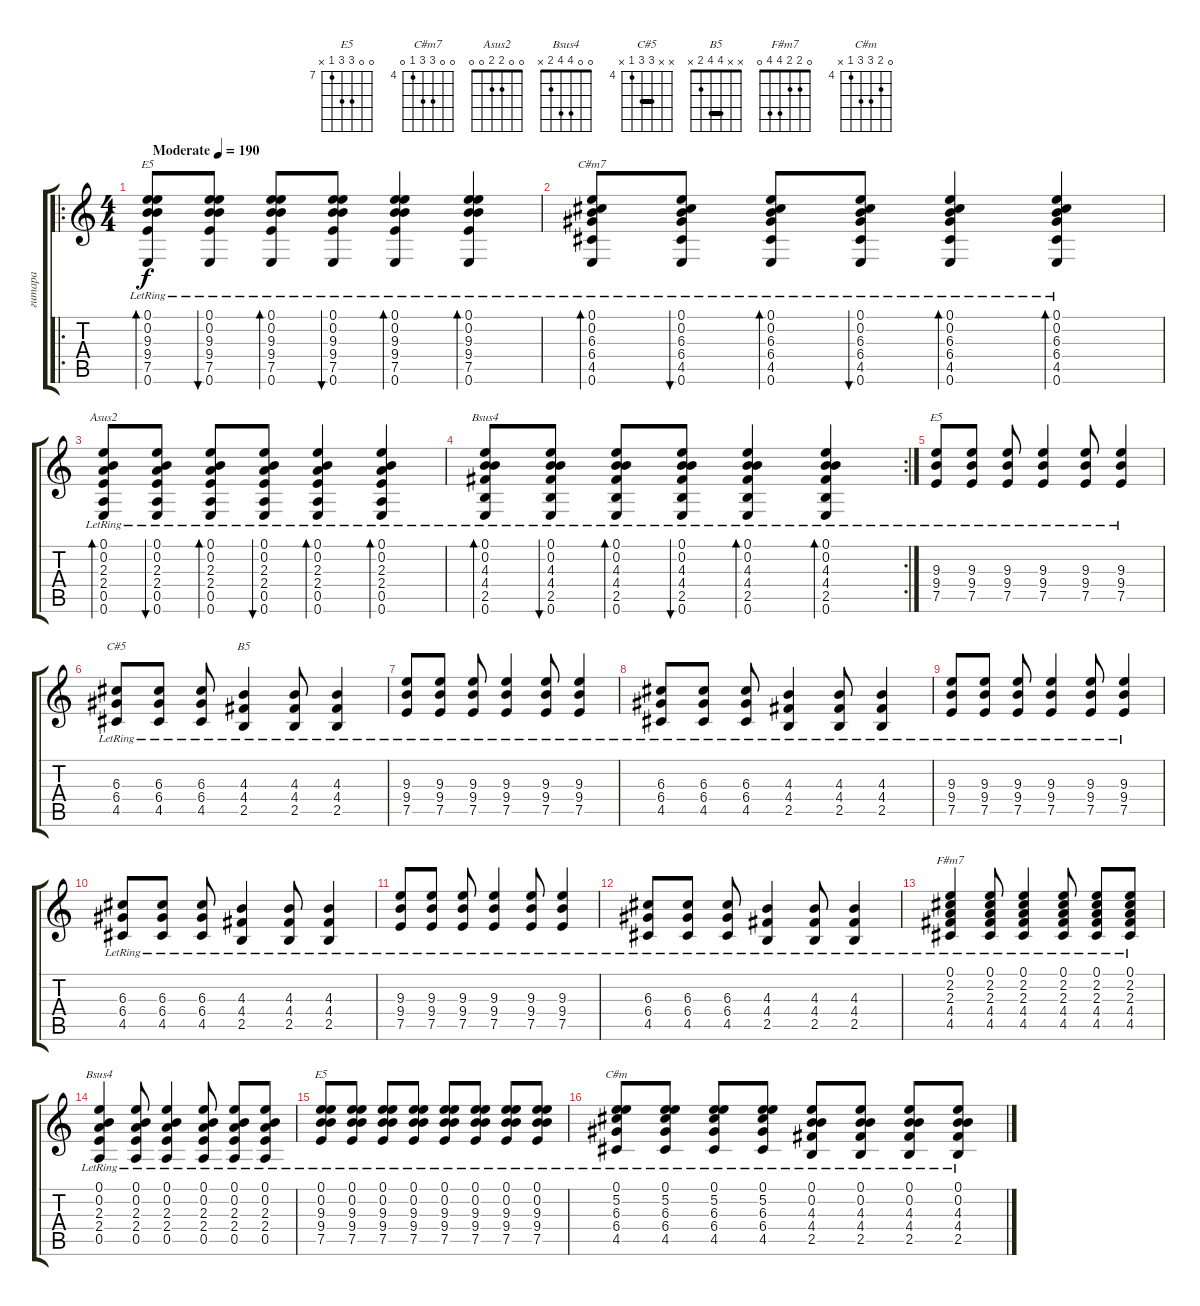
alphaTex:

\track ("гитара" "гитара") {instrument acousticguitarnylon}
\staff {score tabs}
\tuning (E4 B3 G3 D3 A2 E2) {hide}
\chord ("E5" 0 0 9 9 7 0) {firstfret 7}
\chord ("C#m7" 0 0 6 6 4 0) {firstfret 4}
\chord ("Asus2" 0 0 2 2 0 0)
\chord ("Bsus4" 0 0 4 4 2 0)
\chord ("E5" x x 9 9 7 x) {firstfret 7 barre 9}
\chord ("C#5" x x 6 6 4 x) {firstfret 4 barre 6}
\chord ("B5" x x 4 4 2 x) {barre 4}
\chord ("F#m7" 0 2 2 4 4 0)
\chord ("Bsus4" 0 0 4 4 2 x)
\chord ("E5" 0 0 9 9 7 x) {firstfret 7}
\chord ("C#m" 0 5 6 6 4 x) {firstfret 4}
\ro
\ts (4 4)
\tempo (190 "Moderate")
\clef g2
\ks c
(0.1{lr} 0.2{lr} 9.3{lr} 9.4{lr} 7.5{lr} 0.6{lr}).8{bd 60 ch "E5" dy f instrument acousticguitarnylon} (0.1{lr} 0.2{lr} 9.3{lr} 9.4{lr} 7.5{lr} 0.6{lr}).8{bu 60} (0.1{lr} 0.2{lr} 9.3{lr} 9.4{lr} 7.5{lr} 0.6{lr}).8{bd 60} (0.1{lr} 0.2{lr} 9.3{lr} 9.4{lr} 7.5{lr} 0.6{lr}).8{bu 60} (0.1{lr} 0.2{lr} 9.3{lr} 9.4{lr} 7.5{lr} 0.6{lr}).4{bd 60} (0.1{lr} 0.2{lr} 9.3{lr} 9.4{lr} 7.5{lr} 0.6{lr}).4{bd 60} |
(0.1{lr} 0.2{lr} 6.3{lr} 6.4{lr} 4.5{lr} 0.6{lr}).8{bd 60 ch "C#m7"} (0.1{lr} 0.2{lr} 6.3{lr} 6.4{lr} 4.5{lr} 0.6{lr}).8{bu 60} (0.1{lr} 0.2{lr} 6.3{lr} 6.4{lr} 4.5{lr} 0.6{lr}).8{bd 60} (0.1{lr} 0.2{lr} 6.3{lr} 6.4{lr} 4.5{lr} 0.6{lr}).8{bu 60} (0.1{lr} 0.2{lr} 6.3{lr} 6.4{lr} 4.5{lr} 0.6{lr}).4{bd 60} (0.1{lr} 0.2{lr} 6.3{lr} 6.4{lr} 4.5{lr} 0.6{lr}).4{bd 60} |
(0.1{lr} 0.2{lr} 2.3{lr} 2.4{lr} 0.5{lr} 0.6{lr}).8{bd 60 ch "Asus2"} (0.1{lr} 0.2{lr} 2.3{lr} 2.4{lr} 0.5{lr} 0.6{lr}).8{bu 60} (0.1{lr} 0.2{lr} 2.3{lr} 2.4{lr} 0.5{lr} 0.6{lr}).8{bd 60} (0.1{lr} 0.2{lr} 2.3{lr} 2.4{lr} 0.5{lr} 0.6{lr}).8{bu 60} (0.1{lr} 0.2{lr} 2.3{lr} 2.4{lr} 0.5{lr} 0.6{lr}).4{bd 60} (0.1{lr} 0.2{lr} 2.3{lr} 2.4{lr} 0.5{lr} 0.6{lr}).4{bd 60} |
\rc 2
(0.1{lr} 0.2{lr} 4.3{lr} 4.4{lr} 2.5{lr} 0.6{lr}).8{bd 60 ch "Bsus4"} (0.1{lr} 0.2{lr} 4.3{lr} 4.4{lr} 2.5{lr} 0.6{lr}).8{bu 60} (0.1{lr} 0.2{lr} 4.3{lr} 4.4{lr} 2.5{lr} 0.6{lr}).8{bd 60} (0.1{lr} 0.2{lr} 4.3{lr} 4.4{lr} 2.5{lr} 0.6{lr}).8{bu 60} (0.1{lr} 0.2{lr} 4.3{lr} 4.4{lr} 2.5{lr} 0.6{lr}).4{bd 60} (0.1{lr} 0.2{lr} 4.3{lr} 4.4{lr} 2.5{lr} 0.6{lr}).4{bd 60} |
(9.3{lr} 9.4{lr} 7.5{lr}).8{ch "E5"} (9.3{lr} 9.4{lr} 7.5{lr}).8 (9.3{lr} 9.4{lr} 7.5{lr}).8 (9.3{lr} 9.4{lr} 7.5{lr}).4 (9.3{lr} 9.4{lr} 7.5{lr}).8 (9.3{lr} 9.4{lr} 7.5{lr}).4 |
(6.3{lr} 6.4{lr} 4.5{lr}).8{ch "C#5"} (6.3{lr} 6.4{lr} 4.5{lr}).8 (6.3{lr} 6.4{lr} 4.5{lr}).8 (4.3{lr} 4.4{lr} 2.5{lr}).4{ch "B5"} (4.3{lr} 4.4{lr} 2.5{lr}).8 (4.3{lr} 4.4{lr} 2.5{lr}).4 |
(9.3{lr} 9.4{lr} 7.5{lr}).8 (9.3{lr} 9.4{lr} 7.5{lr}).8 (9.3{lr} 9.4{lr} 7.5{lr}).8 (9.3{lr} 9.4{lr} 7.5{lr}).4 (9.3{lr} 9.4{lr} 7.5{lr}).8 (9.3{lr} 9.4{lr} 7.5{lr}).4 |
(6.3{lr} 6.4{lr} 4.5{lr}).8 (6.3{lr} 6.4{lr} 4.5{lr}).8 (6.3{lr} 6.4{lr} 4.5{lr}).8 (4.3{lr} 4.4{lr} 2.5{lr}).4 (4.3{lr} 4.4{lr} 2.5{lr}).8 (4.3{lr} 4.4{lr} 2.5{lr}).4 |
(9.3{lr} 9.4{lr} 7.5{lr}).8 (9.3{lr} 9.4{lr} 7.5{lr}).8 (9.3{lr} 9.4{lr} 7.5{lr}).8 (9.3{lr} 9.4{lr} 7.5{lr}).4 (9.3{lr} 9.4{lr} 7.5{lr}).8 (9.3{lr} 9.4{lr} 7.5{lr}).4 |
(6.3{lr} 6.4{lr} 4.5{lr}).8 (6.3{lr} 6.4{lr} 4.5{lr}).8 (6.3{lr} 6.4{lr} 4.5{lr}).8 (4.3{lr} 4.4{lr} 2.5{lr}).4 (4.3{lr} 4.4{lr} 2.5{lr}).8 (4.3{lr} 4.4{lr} 2.5{lr}).4 |
(9.3{lr} 9.4{lr} 7.5{lr}).8 (9.3{lr} 9.4{lr} 7.5{lr}).8 (9.3{lr} 9.4{lr} 7.5{lr}).8 (9.3{lr} 9.4{lr} 7.5{lr}).4 (9.3{lr} 9.4{lr} 7.5{lr}).8 (9.3{lr} 9.4{lr} 7.5{lr}).4 |
(6.3{lr} 6.4{lr} 4.5{lr}).8 (6.3{lr} 6.4{lr} 4.5{lr}).8 (6.3{lr} 6.4{lr} 4.5{lr}).8 (4.3{lr} 4.4{lr} 2.5{lr}).4 (4.3{lr} 4.4{lr} 2.5{lr}).8 (4.3{lr} 4.4{lr} 2.5{lr}).4 |
(0.1{lr} 2.2{lr} 2.3{lr} 4.4{lr} 4.5{lr}).4{ch "F#m7"} (0.1{lr} 2.2{lr} 2.3{lr} 4.4{lr} 4.5{lr}).8 (0.1{lr} 2.2{lr} 2.3{lr} 4.4{lr} 4.5{lr}).4 (0.1{lr} 2.2{lr} 2.3{lr} 4.4{lr} 4.5{lr}).8 (0.1{lr} 2.2{lr} 2.3{lr} 4.4{lr} 4.5{lr}).8 (0.1{lr} 2.2{lr} 2.3{lr} 4.4{lr} 4.5{lr}).8 |
(0.1{lr} 0.2{lr} 2.3{lr} 2.4{lr} 0.5{lr}).4{ch "Bsus4"} (0.1{lr} 0.2{lr} 2.3{lr} 2.4{lr} 0.5{lr}).8 (0.1{lr} 0.2{lr} 2.3{lr} 2.4{lr} 0.5{lr}).4 (0.1{lr} 0.2{lr} 2.3{lr} 2.4{lr} 0.5{lr}).8 (0.1{lr} 0.2{lr} 2.3{lr} 2.4{lr} 0.5{lr}).8 (0.1{lr} 0.2{lr} 2.3{lr} 2.4{lr} 0.5{lr}).8 |
(0.1{lr} 0.2{lr} 9.3{lr} 9.4{lr} 7.5{lr}).8{ch "E5"} (0.1{lr} 0.2{lr} 9.3{lr} 9.4{lr} 7.5{lr}).8 (0.1{lr} 0.2{lr} 9.3{lr} 9.4{lr} 7.5{lr}).8 (0.1{lr} 0.2{lr} 9.3{lr} 9.4{lr} 7.5{lr}).8 (0.1{lr} 0.2{lr} 9.3{lr} 9.4{lr} 7.5{lr}).8 (0.1{lr} 0.2{lr} 9.3{lr} 9.4{lr} 7.5{lr}).8 (0.1{lr} 0.2{lr} 9.3{lr} 9.4{lr} 7.5{lr}).8 (0.1{lr} 0.2{lr} 9.3{lr} 9.4{lr} 7.5{lr}).8 |
(0.1{lr} 5.2{lr} 6.3{lr} 6.4{lr} 4.5{lr}).8{ch "C#m"} (0.1{lr} 5.2{lr} 6.3{lr} 6.4{lr} 4.5{lr}).8 (0.1{lr} 5.2{lr} 6.3{lr} 6.4{lr} 4.5{lr}).8 (0.1{lr} 5.2{lr} 6.3{lr} 6.4{lr} 4.5{lr}).8 (0.1{lr} 0.2{lr} 4.3{lr} 4.4{lr} 2.5{lr}).8 (0.1{lr} 0.2{lr} 4.3{lr} 4.4{lr} 2.5{lr}).8 (0.1{lr} 0.2{lr} 4.3{lr} 4.4{lr} 2.5{lr}).8 (0.1{lr} 0.2{lr} 4.3{lr} 4.4{lr} 2.5{lr}).8
